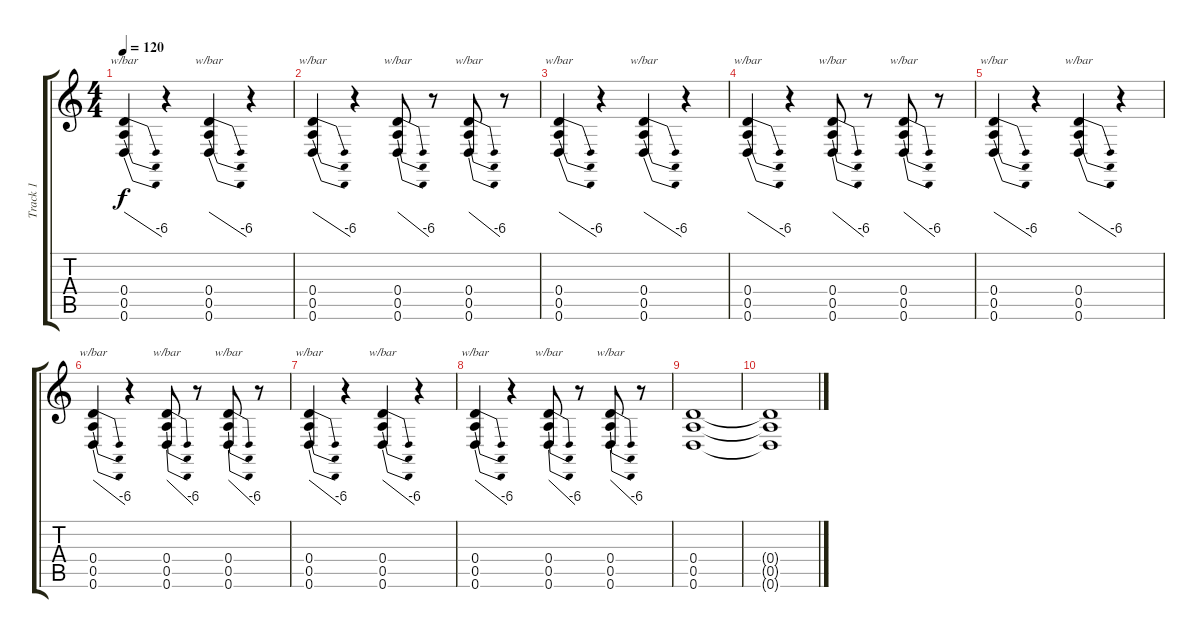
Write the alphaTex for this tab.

\track ("Track 1" "Track 1") {instrument distortionguitar}
\staff {score tabs}
\tuning (E4 B3 G3 D3 A2 D2) {hide}
\ts (4 4)
\tempo 120
\clef g2
\ks c
(0.4 0.5 0.6).4{tbe (dive default 0 0 60 -24) dy f} r.4 (0.4 0.5 0.6).4{tbe (dive default 0 0 60 -24)} r.4 |
(0.4 0.5 0.6).4{tbe (dive default 0 0 60 -24)} r.4 (0.4 0.5 0.6).8{tbe (dive default 0 0 60 -24)} r.8 (0.4 0.5 0.6).8{tbe (dive default 0 0 60 -24)} r.8 |
(0.4 0.5 0.6).4{tbe (dive default 0 0 60 -24)} r.4 (0.4 0.5 0.6).4{tbe (dive default 0 0 60 -24)} r.4 |
(0.4 0.5 0.6).4{tbe (dive default 0 0 60 -24)} r.4 (0.4 0.5 0.6).8{tbe (dive default 0 0 60 -24)} r.8 (0.4 0.5 0.6).8{tbe (dive default 0 0 60 -24)} r.8 |
(0.4 0.5 0.6).4{tbe (dive default 0 0 60 -24)} r.4 (0.4 0.5 0.6).4{tbe (dive default 0 0 60 -24)} r.4 |
(0.4 0.5 0.6).4{tbe (dive default 0 0 60 -24)} r.4 (0.4 0.5 0.6).8{tbe (dive default 0 0 60 -24)} r.8 (0.4 0.5 0.6).8{tbe (dive default 0 0 60 -24)} r.8 |
(0.4 0.5 0.6).4{tbe (dive default 0 0 60 -24)} r.4 (0.4 0.5 0.6).4{tbe (dive default 0 0 60 -24)} r.4 |
(0.4 0.5 0.6).4{tbe (dive default 0 0 60 -24)} r.4 (0.4 0.5 0.6).8{tbe (dive default 0 0 60 -24)} r.8 (0.4 0.5 0.6).8{tbe (dive default 0 0 60 -24)} r.8 |
(0.4 0.5 0.6).1{volume 2} |
(0.4{t} 0.5{t} 0.6{t}).1
